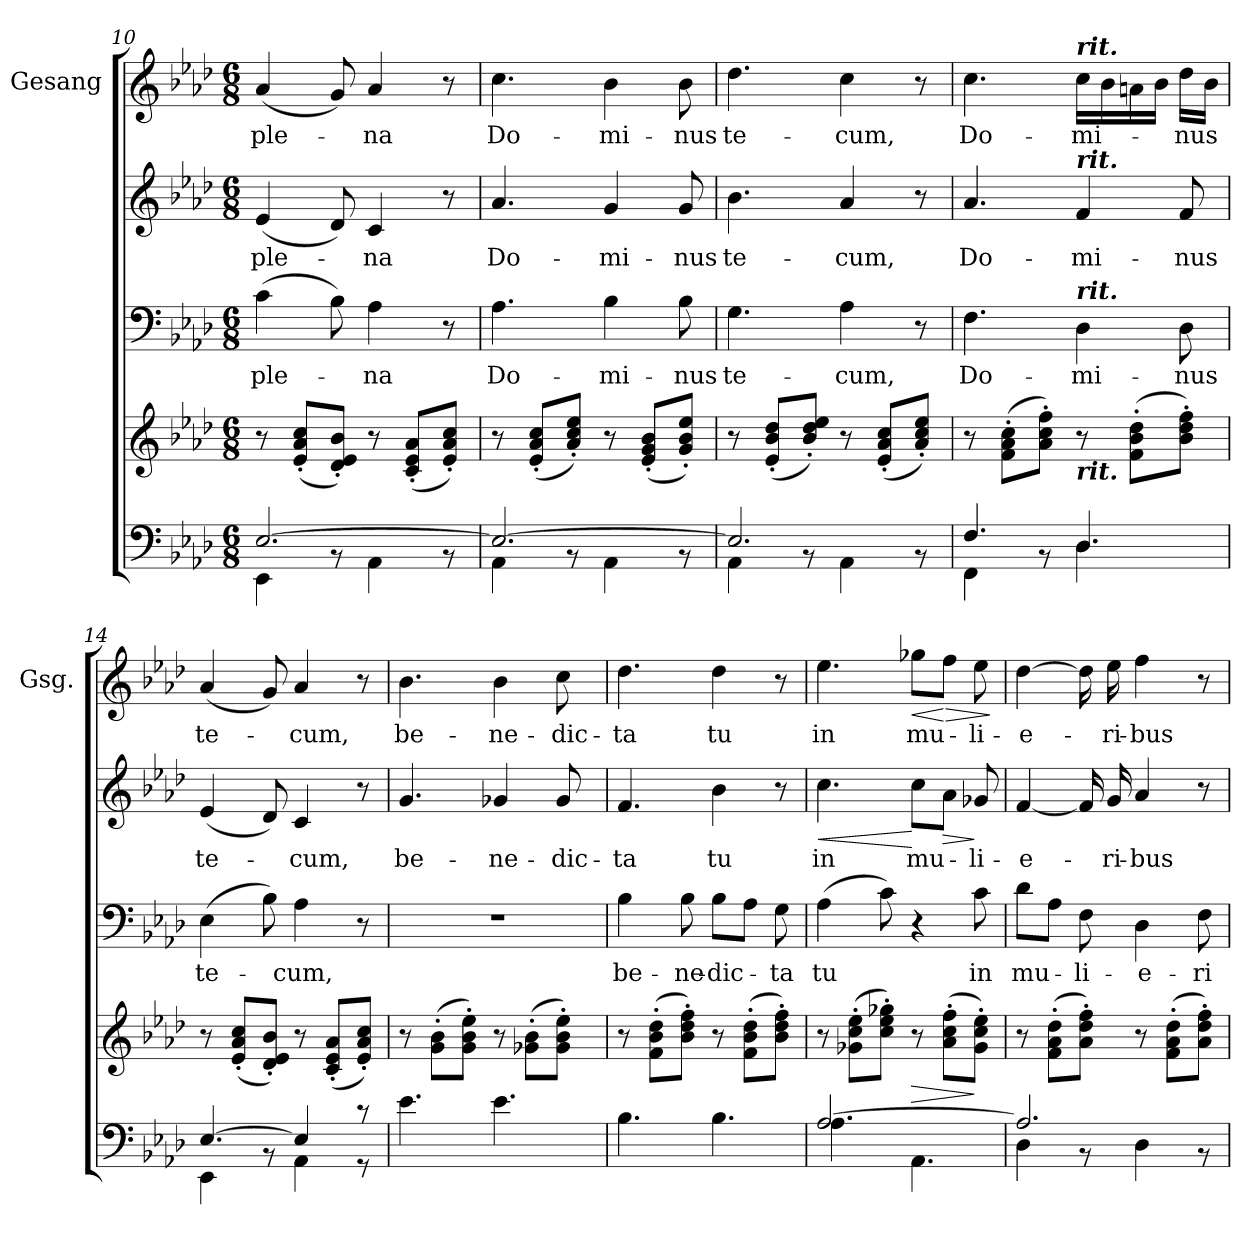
**kern	**kern	**dynam	**kern	**text	**kern	**text	**dynam	**kern	**text	**dynam
*part4	*part4	*part4	*part3	*part3	*part2	*part2	*part2	*part1	*part1	*part1
*staff5	*staff4	*staff4/5	*staff3	*staff3	*staff2	*staff2	*staff2	*staff1	*staff1	*staff1
*	*	*	*	*	*	*	*	*I"Gesang	*	*
*	*	*	*	*	*	*	*	*I'Gsg.	*	*
*clefF4	*clefG2	*	*clefF4	*	*clefG2	*	*	*clefG2	*	*
*k[b-e-a-d-]	*k[b-e-a-d-]	*	*k[b-e-a-d-]	*	*k[b-e-a-d-]	*	*	*k[b-e-a-d-]	*	*
*A-:	*A-:	*	*A-:	*	*A-:	*	*	*A-:	*	*
*M6/8	*M6/8	*	*M6/8	*	*M6/8	*	*	*M6/8	*	*
=10	=10	=10	=10	=10	=10	=10	=10	=10	=10	=10
*^	*	*	*	*	*	*	*	*	*	*
!	!	!	!	!	!LO:LY:b	!	!LO:LY:b	!	!	!LO:LY:b	!
[>2.E-/	4EE-\	8r	.	(>4c\	ple-	(<4e-/	ple-	.	(<4a-/	ple-	.
.	.	(<8e-/'< 8a-/'< 8cc/'<L	.	.	.	.	.	.	.	.	.
.	8rAA	8d-/'< 8e-/'< 8b-/'<J)	.	8B-\)	.	8d-/)	.	.	8g/)	.	.
!	!	!	!	!	!LO:LY:b	!	!LO:LY:b	!	!	!LO:LY:b	!
.	4AA-\	8r	.	4A-\	-na	4c/	-na	.	4a-/	-na	.
.	.	(<8c/'< 8e-/'< 8a-/'<L	.	.	.	.	.	.	.	.	.
.	8rAA	8e-/'< 8a-/'< 8cc/'<J)	.	8r	.	8r	.	.	8r	.	.
=11	=11	=11	=11	=11	=11	=11	=11	=11	=11	=11	=11
!	!	!	!	!	!LO:LY:b	!	!LO:LY:b	!	!	!LO:LY:b	!
2.E-/_	4AA-\	8r	.	4.A-\	Do-	4.a-/	Do-	.	4.cc\	Do-	.
.	.	(<8e-/'< 8a-/'< 8cc/'<L	.	.	.	.	.	.	.	.	.
.	8rAA	8a-/'< 8cc/'< 8ee-/'<J)	.	.	.	.	.	.	.	.	.
!	!	!	!	!	!LO:LY:b	!	!LO:LY:b	!	!	!LO:LY:b	!
.	4AA-\	8r	.	4B-\	-mi-	4g/	-mi-	.	4b-\	-mi-	.
.	.	(<8e-/'< 8g/'< 8b-/'<L	.	.	.	.	.	.	.	.	.
!	!	!	!	!	!LO:LY:b	!	!LO:LY:b	!	!	!LO:LY:b	!
.	8rAA	8g/'< 8b-/'< 8ee-/'<J)	.	8B-\	-nus	8g/	-nus	.	8b-\	-nus	.
=12	=12	=12	=12	=12	=12	=12	=12	=12	=12	=12	=12
!	!	!	!	!	!LO:LY:b	!	!LO:LY:b	!	!	!LO:LY:b	!
2.E-/]	4AA-\	8r	.	4.G\	te-	4.b-\	te-	.	4.dd-\	te-	.
.	.	(<8e-/'< 8b-/'< 8dd-/'<L	.	.	.	.	.	.	.	.	.
.	8rAA	8b-/'< 8dd-/'< 8ee-/'<J)	.	.	.	.	.	.	.	.	.
!	!	!	!	!	!LO:LY:b	!	!LO:LY:b	!	!	!LO:LY:b	!
.	4AA-\	8r	.	4A-\	-cum,	4a-/	-cum,	.	4cc\	-cum,	.
.	.	(<8e-/'< 8a-/'< 8cc/'<L	.	.	.	.	.	.	.	.	.
.	8rAA	8a-/'< 8cc/'< 8ee-/'<J)	.	8r	.	8r	.	.	8r	.	.
=13	=13	=13	=13	=13	=13	=13	=13	=13	=13	=13	=13
!	!	!	!	!	!LO:LY:b	!	!LO:LY:b	!	!	!LO:LY:b	!
4.F/	4FF\	8r	.	4.F\	Do-	4.a-/	Do-	.	4.cc\	Do-	.
.	.	(>8f\'> 8a-\'> 8cc\'>L	.	.	.	.	.	.	.	.	.
.	8rAA	8a-\'> 8cc\'> 8ff\'>J)	.	.	.	.	.	.	.	.	.
!	!	!	!	!	!	!	!	!	!LO:TX:a:Bi:t=rit.	!	!
!	!	!	!	!	!	!LO:TX:a:Bi:t=rit.	!	!	!	!	!
!	!	!	!	!LO:TX:a:Bi:t=rit.	!	!	!	!	!	!	!
!	!	!LO:TX:b:Bi:t=rit.	!	!	!	!	!	!	!	!	!
!	!	!	!	!	!LO:LY:b	!	!LO:LY:b	!	!	!LO:LY:b	!
4.D-/	4.D-\	8r	.	4D-\	-mi-	4f/	-mi-	.	16cc\LL	-mi-	.
.	.	.	.	.	.	.	.	.	16b-\	.	.
.	.	(>8f\'> 8b-\'> 8dd-\'>L	.	.	.	.	.	.	16an\	.	.
.	.	.	.	.	.	.	.	.	16b-\JJ	.	.
!	!	!	!	!	!LO:LY:b	!	!LO:LY:b	!	!	!LO:LY:b	!
.	.	8b-\'> 8dd-\'> 8ff\'>J)	.	8D-\	-nus	8f/	-nus	.	16dd-\LL	-nus	.
.	.	.	.	.	.	.	.	.	16b-\JJ	.	.
!!LO:LB:g=z
=14	=14	=14	=14	=14	=14	=14	=14	=14	=14	=14	=14
!	!	!	!	!	!LO:LY:b	!	!LO:LY:b	!	!	!LO:LY:b	!
[>4.E-/	4EE-\	8r	.	(>4E-\	te-	(<4e-/	te-	.	(<4a-/	te-	.
.	.	(<8e-/'< 8a-/'< 8cc/'<L	.	.	.	.	.	.	.	.	.
.	8rAA	8d-/'< 8e-/'< 8b-/'<J)	.	8B-\)	.	8d-/)	.	.	8g/)	.	.
!	!	!	!	!	!LO:LY:b	!	!LO:LY:b	!	!	!LO:LY:b	!
4E-/]	4AA-\	8r	.	4A-\	-cum,	4c/	-cum,	.	4a-/	-cum,	.
.	.	(<8c/'< 8e-/'< 8a-/'<L	.	.	.	.	.	.	.	.	.
8r	8r	8e-/'< 8a-/'< 8cc/'<J)	.	8r	.	8r	.	.	8r	.	.
=15	=15	=15	=15	=15	=15	=15	=15	=15	=15	=15	=15
!	!	!	!	!	!	!	!LO:LY:b	!	!	!LO:LY:b	!
*v	*v	*	*	*	*	*	*	*	*	*	*
4.e-\	8r	.	2.r	.	4.g/	be-	.	4.b-\	be-	.
.	(>8g\'> 8b-\'>L	.	.	.	.	.	.	.	.	.
.	8g\'> 8b-\'> 8ee-\'>J)	.	.	.	.	.	.	.	.	.
!	!	!	!	!	!	!LO:LY:b	!	!	!LO:LY:b	!
4.e-\	8r	.	.	.	4g-X/	-ne-	.	4b-\	-ne-	.
.	(>8g-X\'> 8b-\'>L	.	.	.	.	.	.	.	.	.
!	!	!	!	!	!	!LO:LY:b	!	!	!LO:LY:b	!
.	8g-\'> 8b-\'> 8ee-\'>J)	.	.	.	8g-/	-dic-	.	8cc\	-dic-	.
=16	=16	=16	=16	=16	=16	=16	=16	=16	=16	=16
!	!	!	!	!LO:LY:b	!	!LO:LY:b	!	!	!LO:LY:b	!
4.B-\	8r	.	4B-\	be-	4.f/	-ta	.	4.dd-\	-ta	.
.	(>8f\'> 8b-\'> 8dd-\'>L	.	.	.	.	.	.	.	.	.
!	!	!	!	!LO:LY:b	!	!	!	!	!	!
.	8b-\'> 8dd-\'> 8ff\'>J)	.	8B-\	-ne-	.	.	.	.	.	.
!	!	!	!	!LO:LY:b	!	!LO:LY:b	!	!	!LO:LY:b	!
4.B-\	8r	.	8B-\L	-dic-	4b-\	tu	.	4dd-\	tu	.
.	(>8f\'> 8b-\'> 8dd-\'>L	.	8A-\J	.	.	.	.	.	.	.
!	!	!	!	!LO:LY:b	!	!	!	!	!	!
.	8b-\'> 8dd-\'> 8ff\'>J)	.	8G\	-ta	8r	.	.	8r	.	.
=17	=17	=17	=17	=17	=17	=17	=17	=17	=17	=17
*^	*	*	*	*	*	*	*	*	*	*
!	!	!	!	!	!LO:LY:b	!	!LO:LY:b	!LO:HP:b	!	!LO:LY:b	!
[>2.A-/	4.A-\	8r	.	(>4A-\	tu	4.cc\	in	<	4.ee-\	in	.
.	.	(>8g-X\'> 8cc\'> 8ee-\'>L	.	.	.	.	.	.	.	.	.
.	.	8cc\'> 8ee-\'> 8gg-X\'>J)	.	8c\)	.	.	.	.	.	.	.
!	!	!	!LO:HP:b	!	!	!	!LO:LY:b	!	!	!LO:LY:b	!LO:HP:b
.	4.AA-\	8r	>	4r	.	8cc\L	mu-	[	8gg-X\L	mu-	<
!	!	!	!	!	!	!	!	!LO:HP:b	!	!	!LO:HP:n=1:b
.	.	(>8a-\'> 8cc\'> 8ff\'>L	.	.	.	8a-\J	.	>	8ff\J	.	[ >
!	!	!	!	!	!LO:LY:b	!	!LO:LY:b	!	!	!LO:LY:b	!
.	.	8g-\'> 8cc\'> 8ee-\'>J)	]	8c\	in	8g-X/	-li-	]	8ee-\	-li-	.
*v	*v	*	*	*	*	*	*	*	*	*	*
.	.	.	.	.	.	.	.	.	.	]
=18	=18	=18	=18	=18	=18	=18	=18	=18	=18	=18
*^	*	*	*	*	*	*	*	*	*	*
!	!	!	!	!	!LO:LY:b	!	!LO:LY:b	!	!	!LO:LY:b	!
2.A-/]	4D-\	8r	.	8d-\L	mu-	[4f/	-e-	.	[4dd-\	-e-	.
.	.	(>8f\'> 8a-\'> 8dd-\'>L	.	8A-\J	.	.	.	.	.	.	.
!	!	!	!	!	!LO:LY:b	!	!	!	!	!	!
.	8r	8a-\'> 8dd-\'> 8ff\'>J)	.	8F\	-li-	16f/]	.	.	16dd-\]	.	.
!	!	!	!	!	!	!	!LO:LY:b	!	!	!LO:LY:b	!
.	.	.	.	.	.	16g/	-ri-	.	16ee-\	-ri-	.
!	!	!	!	!	!LO:LY:b	!	!LO:LY:b	!	!	!LO:LY:b	!
.	4D-\	8r	.	4D-\	-e-	4a-/	-bus	.	4ff\	-bus	.
.	.	(>8f\'> 8a-\'> 8dd-\'>L	.	.	.	.	.	.	.	.	.
!	!	!	!	!	!LO:LY:b	!	!	!	!	!	!
.	8r	8a-\'> 8dd-\'> 8ff\'>J)	.	8F\	-ri-	8r	.	.	8r	.	.
*v	*v	*	*	*	*	*	*	*	*	*	*
=	=	=	=	=	=	=	=	=	=	=
*-	*-	*-	*-	*-	*-	*-	*-	*-	*-	*-
